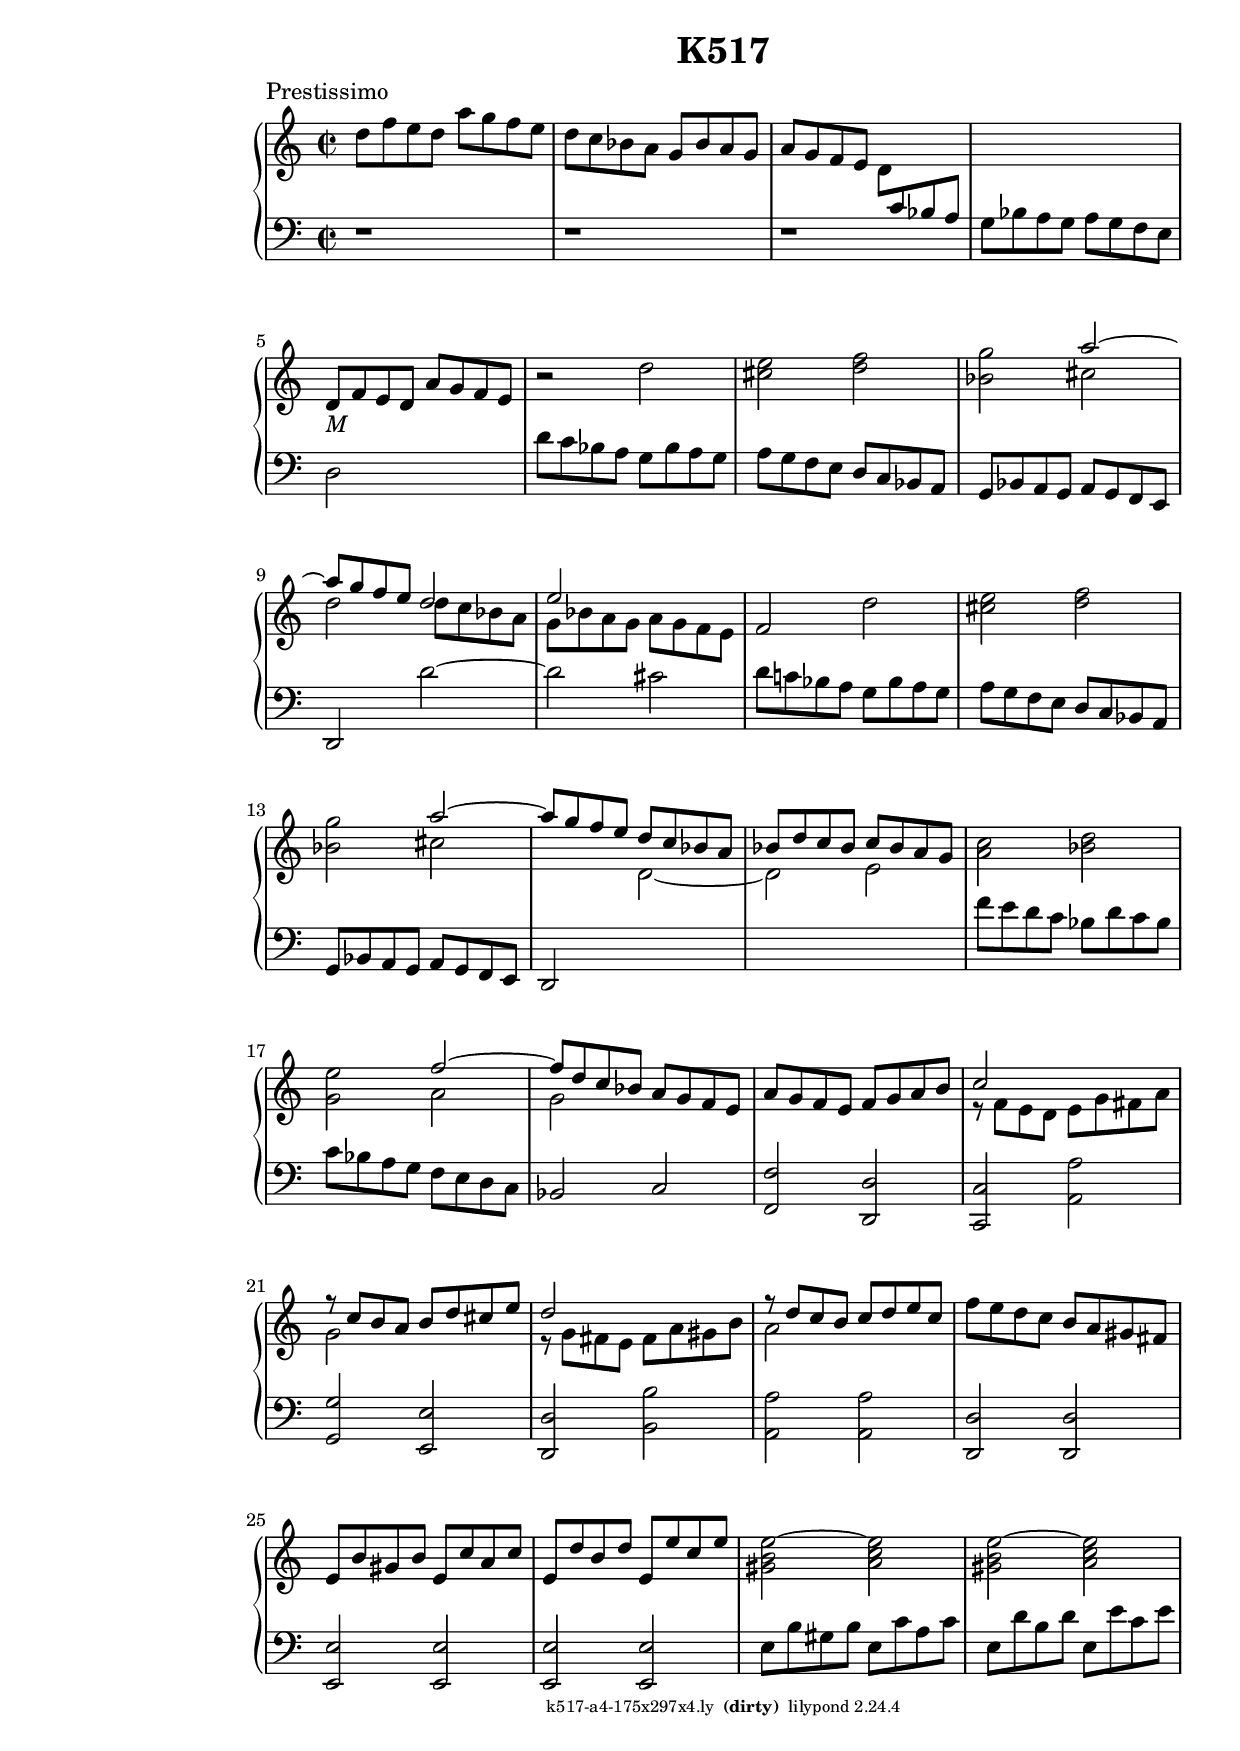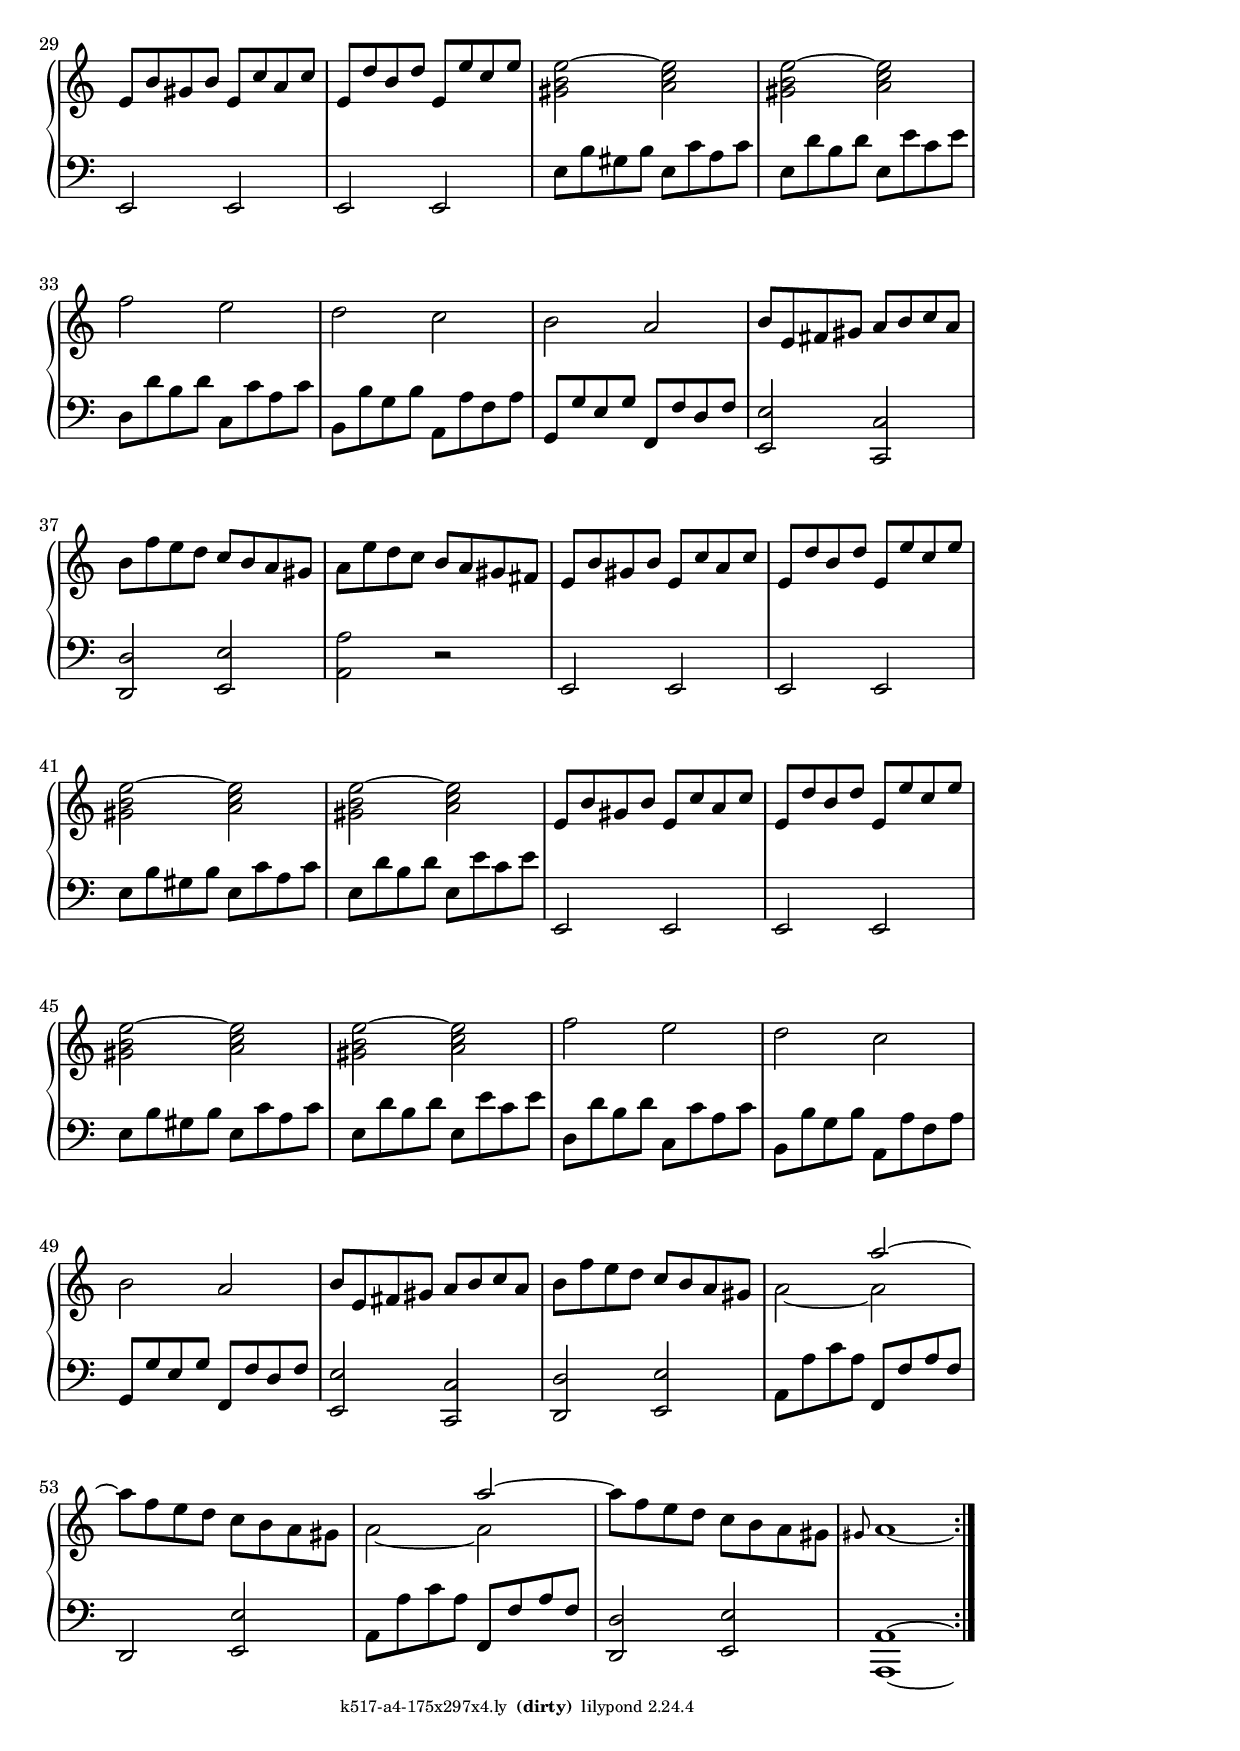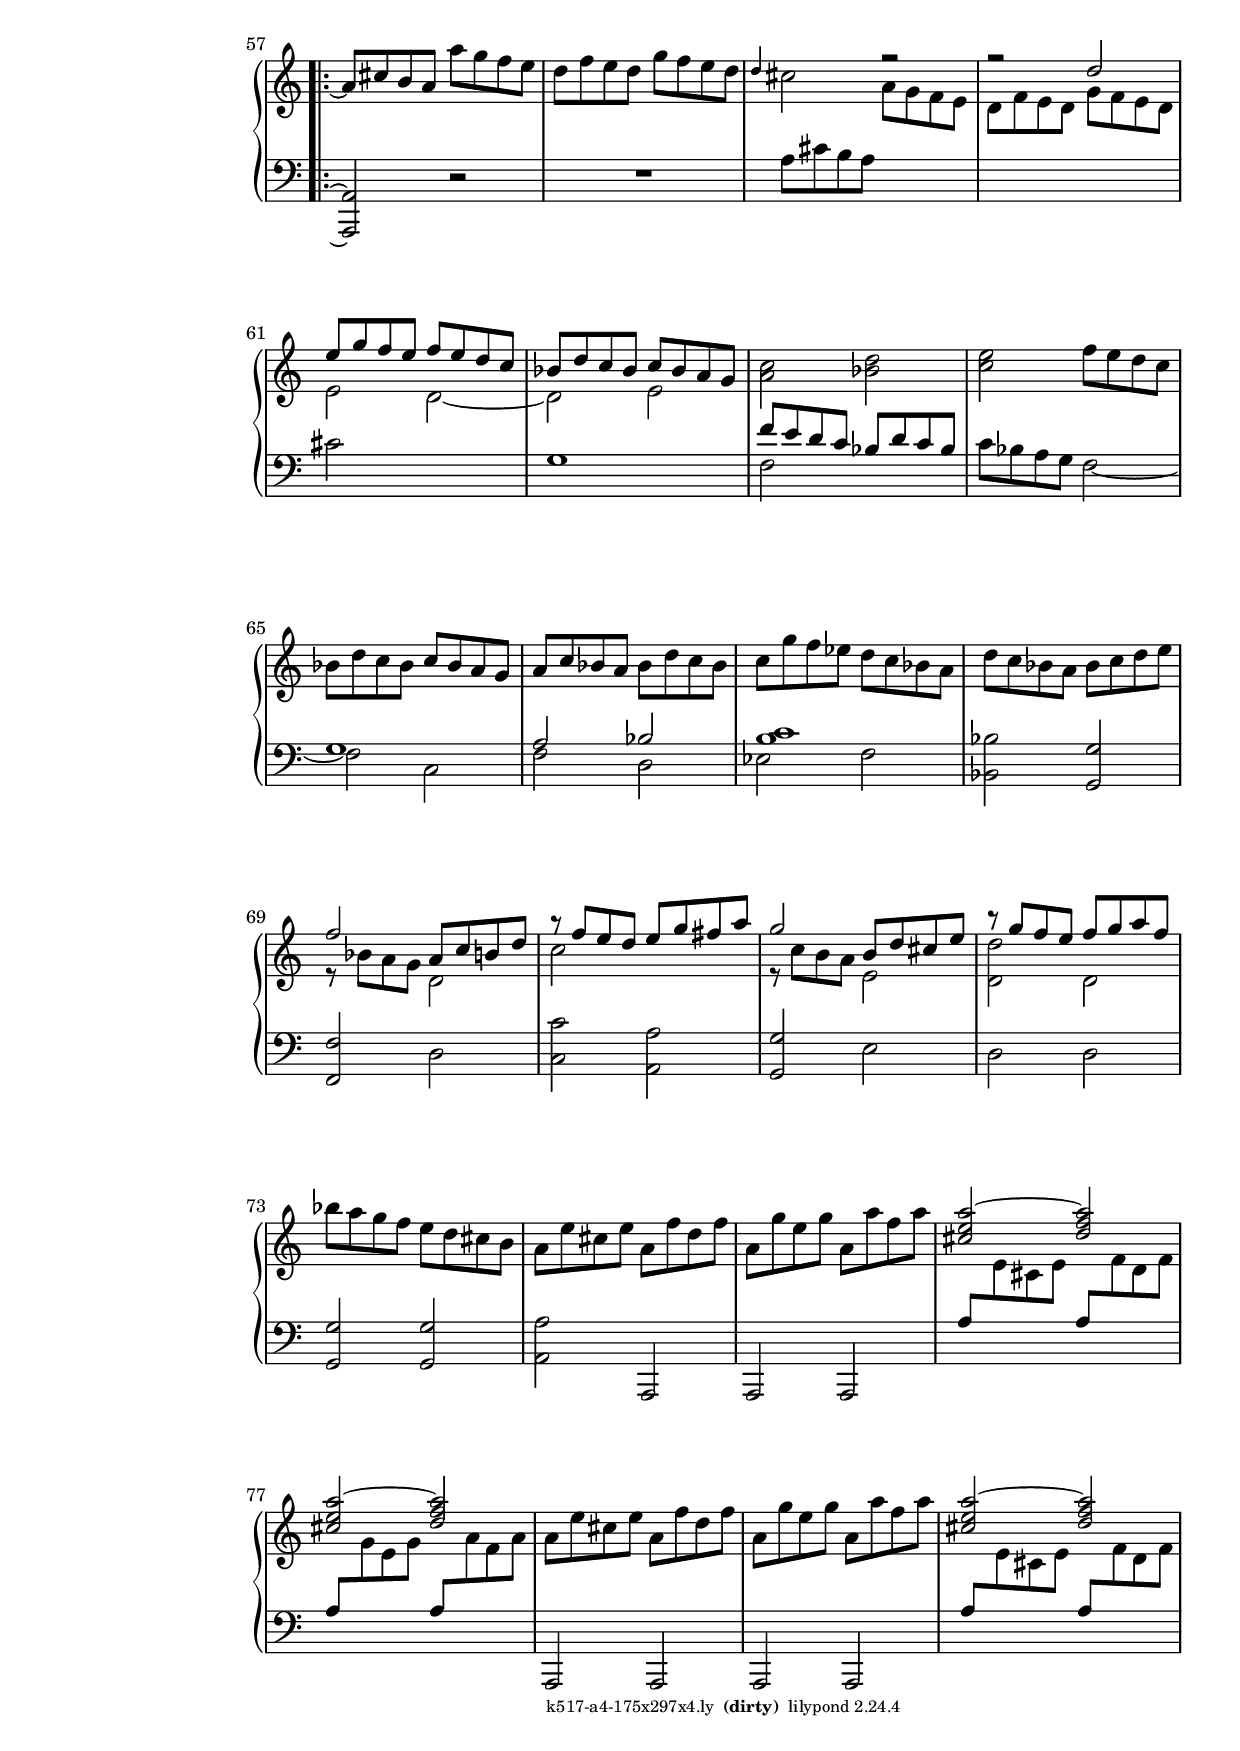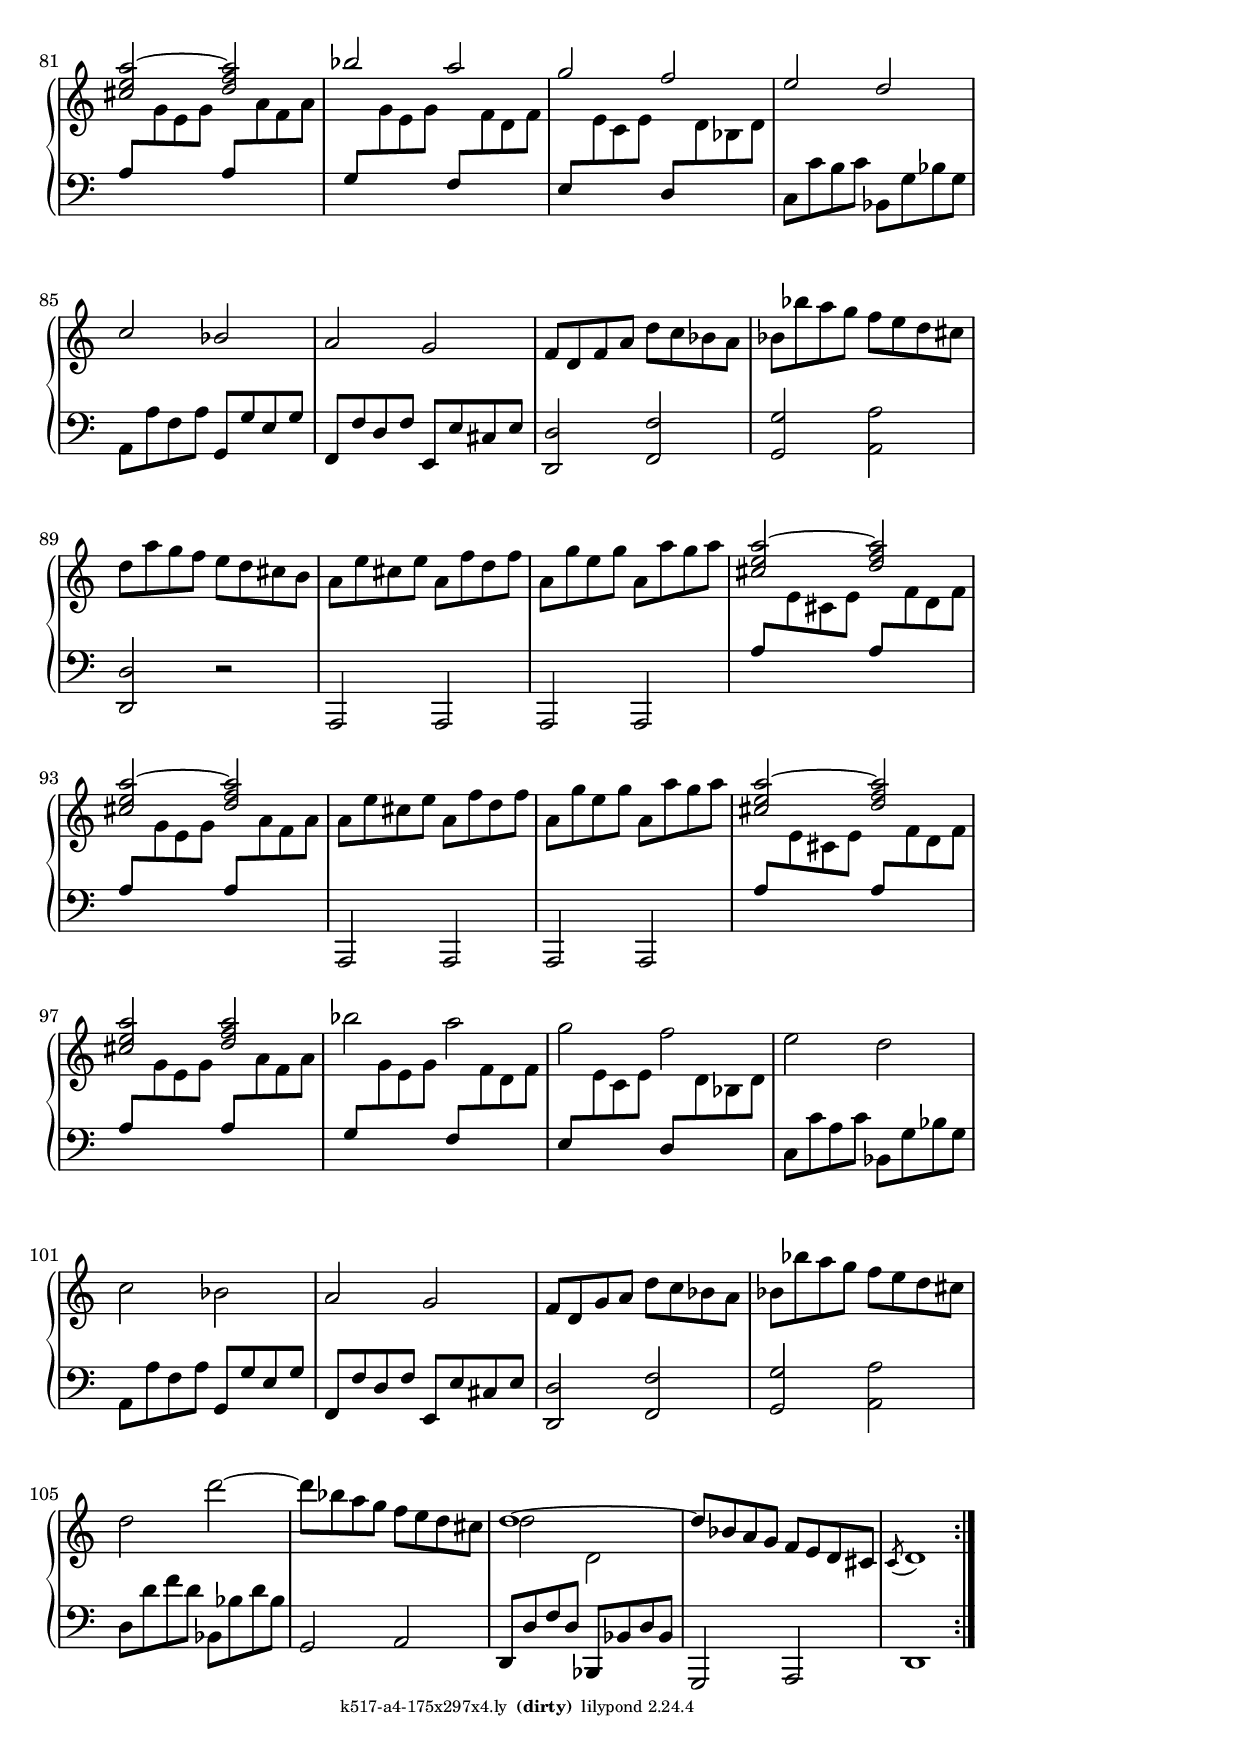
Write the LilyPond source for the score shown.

\version "2.19.20"

\include "../../include/general.ily"
\include "../../include/a4-175x297.ily"

#(set-global-staff-size 20)

breaks = { s1*56 \pageBreak }
\version "2.18.2"

\header {
  title = "K517"
  meter = "Prestissimo"
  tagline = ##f
}

global = {
  \key c \major
  \time 2/2
  %\override Staff.NoteCollision #'merge-differently-dotted = ##t
}

cstl=\change Staff="left"
cstr=\change Staff="right"

right = \relative c'' {
  \global

  \repeat volta 2 {
     d8 f e d a' g f e
     d c bes a g bes a g
     a g f e d \cstl c bes a 
     g bes a g a g f e
     \cstr d'-\markup { \italic "M" } f e d a' g f e
     
     r2 d'
     <cis e> <d f>
     <bes g'>
     <<{ a'2 ~ a8 g f e d2 e } \\ 
       { cis2 d d8 c bes a g bes a g a g f e }>>
     f2 d' <cis e> <d f>
     
     <bes g'>
     <<{ a'2 ~ a8 g f e d c bes a
         bes d c bes c bes a g } \\ 
       { cis2 s d, ~ d e }>>
     <a c>2 <bes d>
     <g e'> <<{ f'2 ~ f8 d c bes a g f e } \\ { a2 g }>>
     a8 g f e f g a b
     
     <<{ c2 } \\ { r8 f, e d e g fis a }>>
     <<{ r8 c b a b d cis e } \\ { g,2 }>>
     <<{ d'2 } \\ { r8 g, fis e fis a gis b }>>
     <<{ r8 d c b c d e c } \\ { a2 }>>
     f'8 e d c b a gis fis
     e b' gis b e, c' a c
     e, d' b d e, e' c e
     
     <gis, b e>2 ~ <a c e>
     <gis b e>2 ~ <a c e>
     e8 b' gis b e, c' a c
     e, d' b d e, e' c e
     <gis, b e>2 ~ <a c e>
     <gis b e>2 ~ <a c e>
     f' e 
     d c
     
     b a
     b8 e, fis gis a b c a
     b f' e d c b a gis
     a e' d c b a gis fis
     \repeat unfold 2 {
       e b' gis b e, c' a c
       e, d' b d e, e' c e
       <gis, b e>2 ~ <a c e>
       <gis b e> ~ <a c e>
     }
     f'2 e d c b a
     
     b8 e, fis gis a b c a
     b f' e d c b a gis
     \repeat unfold 2 {
       <<{ s2 a' ~ \voiceTwo a8 f e d c b a gis } \\
         { a2 ~ a }>>
     }
     \grace { gis8 } a1 ~
  }
  
  \repeat volta 2 {
    a8 cis b a a' g f e
    d f e d g f e d
    \grace { d4 } cis2 \voiceOne r
    r d
    <<{ e8 g f e f e d c
        bes d c bes c bes a g } \\
      { e2 d ~ d e }>>
    
    \oneVoice <a c>2 <bes d>
    <c e> f8 e d c
    bes d c bes c bes a g
    a c bes a bes d c bes
    c g' f ees d c bes a
    d c bes a bes c d e
    
    <<{ f2 a,8 c b d } \\ { r8 bes a g d2 }>>
    <<{ r8 f' e d e g fis a } \\ { c,2 }>>
    <<{ g'2 b,8 d cis e } \\ { r8 c b a e2 }>>
    <<{ r8 g' f e f g a f } \\ { <d, d'>2 d }>>
    bes''8 a g f e d cis b

    \repeat unfold 2 { 
      a e' cis e a, f' d f
      a, g' e g a, a' f a \voiceOne 
      \repeat unfold 2 { <cis, e a>2 ~ <d f a> }
      \oneVoice 
    }
    
    \voiceOne bes'2 a g f e d c bes a g \oneVoice
    f8 d f a d c bes a
    bes bes' a g f e d cis
    
    d a' g f e d cis b
    \repeat unfold 2 {
      \oneVoice a e' cis e a, f' d f
      a, g' e g a, a' g a
      \voiceOne <cis, e a>2 ~ <d f a> 
    } \alternative {
      { <cis e a>2 ~ <d f a> }
      { <cis e a>2 <d f a> }
    } \oneVoice
    
    bes'2 a g f e d c bes a g
    f8 d g a d c bes a
    bes bes' a g f e d cis
    d2 d' ~
    d8 bes a g f e d cis
    <<{ d1 ~ \oneVoice d8 bes a g f e d cis } \\ { d'2 d, }>>
    \acciaccatura c8 d1
  }
}
 
left = \relative c {
  \global

  \repeat volta 2 {
    r1 r1 r1 s1
    d2 s
    
    d'8 c bes a g bes a g
    a g f e d c bes a
    g bes a g a g f e
    d2 d'' ~ 
    d cis
    d8 c! bes a g bes a g
    a g f e d c bes a

    g bes a g a g f e
    d2 s s1
    f''8 e d c bes d c bes 
    c bes a g f e d c
    bes2 c
    <f, f'> <d d'>
    
    <<{ c a' g e d b' a a d, d e e e e }
      { c' a' g e d b' a a d, d e e e e }>>
    
    e8 b' gis b e, c' a c
    e, d' b d e, e' c e
    e,,2 e
    e e
    e'8 b' gis b e, c' a c
    e, d' b d e, e' c e
    d, d' b d c, c' a c
    b, b' g b a, a' f a
    
    g, g' e g f, f' d f
    <<{ e2 c d e a }{ e, c d e a }>>
    r2 
    \repeat unfold 2 { 
      e e e e
      e'8 b' gis b e, c' a c
      e, d' b d e, e' c e
    }
    
    d, d' b d c, c' a c
    b, b' g b a, a' f a
    g, g' e g f, f' d f
    
    <<{ e2 c d e }{ e, c d e }>> 
    a8 a' c a f, f' a f
    d,2 <e e'>
    a8 a' c a f, f' a f
    <d, d'>2 <e e'>
    <a, a'>1 ~
  }

  \repeat volta 2 {
    q2 r
    R1
    a''8 cis b a \cstr \voiceTwo a' g f e
    d f e d g f e d
    \cstl \oneVoice cis2 s
    g1
    
    <<{ f'8 e d c bes d c bes } \\ { f2 }>>
    c'8 bes a g
    <<{ s2 g1 } \\ { f2 ~ f2 c }>>
    <<{ a'2 bes <b c>1 } \\ { f2 d ees f }>>
    
    <<{ bes g f } { bes, g f }>> d'
    <<{ c a g } { c' a g }>> e
    d d 
    <g , g'> q
    <a a'> a,
    
    \repeat unfold 2 {
      a a
      a''8 \cstr \voiceTwo e' cis e \cstl \oneVoice a, \cstr \voiceTwo f' d f
      \cstl \oneVoice a, \cstr \voiceTwo g' e g \cstl \oneVoice a, \cstr \voiceTwo a' f a\cstl \oneVoice 
    } \alternative { { a,,,2 a } {} }
    
    g''8 \cstr \voiceTwo g' e g \cstl \oneVoice f, \cstr \voiceTwo f' d f
    \cstl \oneVoice e, \cstr \voiceTwo e' c e \cstl \oneVoice d, \cstr \voiceTwo d' bes d 
    \cstl \oneVoice c, c' b c bes, g' bes g
    a, a' f a g, g' e g
    f, f' d f
    e, e' cis e
    <<{ d2 f g a d, } { d, f g a d, }>> r
    
    \repeat unfold 2 {
      a a a a
      \cstl \oneVoice a''8 \cstr \voiceTwo e' cis e \cstl \oneVoice a, \cstr \voiceTwo f' d f
      \cstl \oneVoice a, \cstr \voiceTwo g' e g \cstl \oneVoice a, \cstr \voiceTwo a' f a
      \cstl \oneVoice
    }
    
    \cstl \oneVoice g, \cstr \voiceTwo g' e g \cstl \oneVoice f, \cstr \voiceTwo f' d f
    \cstl \oneVoice e, \cstr \voiceTwo e' c e \cstl \oneVoice d, \cstr \voiceTwo d' bes d
    \cstl \oneVoice c, c' a c bes, g' bes g
    a, a' f a g, g' e g
    f, f' d f e, e' cis e
    
    <<{ d2 f g a } { d,, f g a }>>
    d8 d' f d bes, bes' d bes
    g,2 a
    d,8 d' f d bes, bes' d bes
    g,2 a
    d1
  }
}

\score {
  \new PianoStaff <<
    \new Staff = "right" {
      << 
        \breaks
        \right
      >>
    }
    \new Staff = "left" { 
      <<
        \breaks
        \clef bass \left 
      >>
    }
  >>
  \layout { indent = 0 }
}

